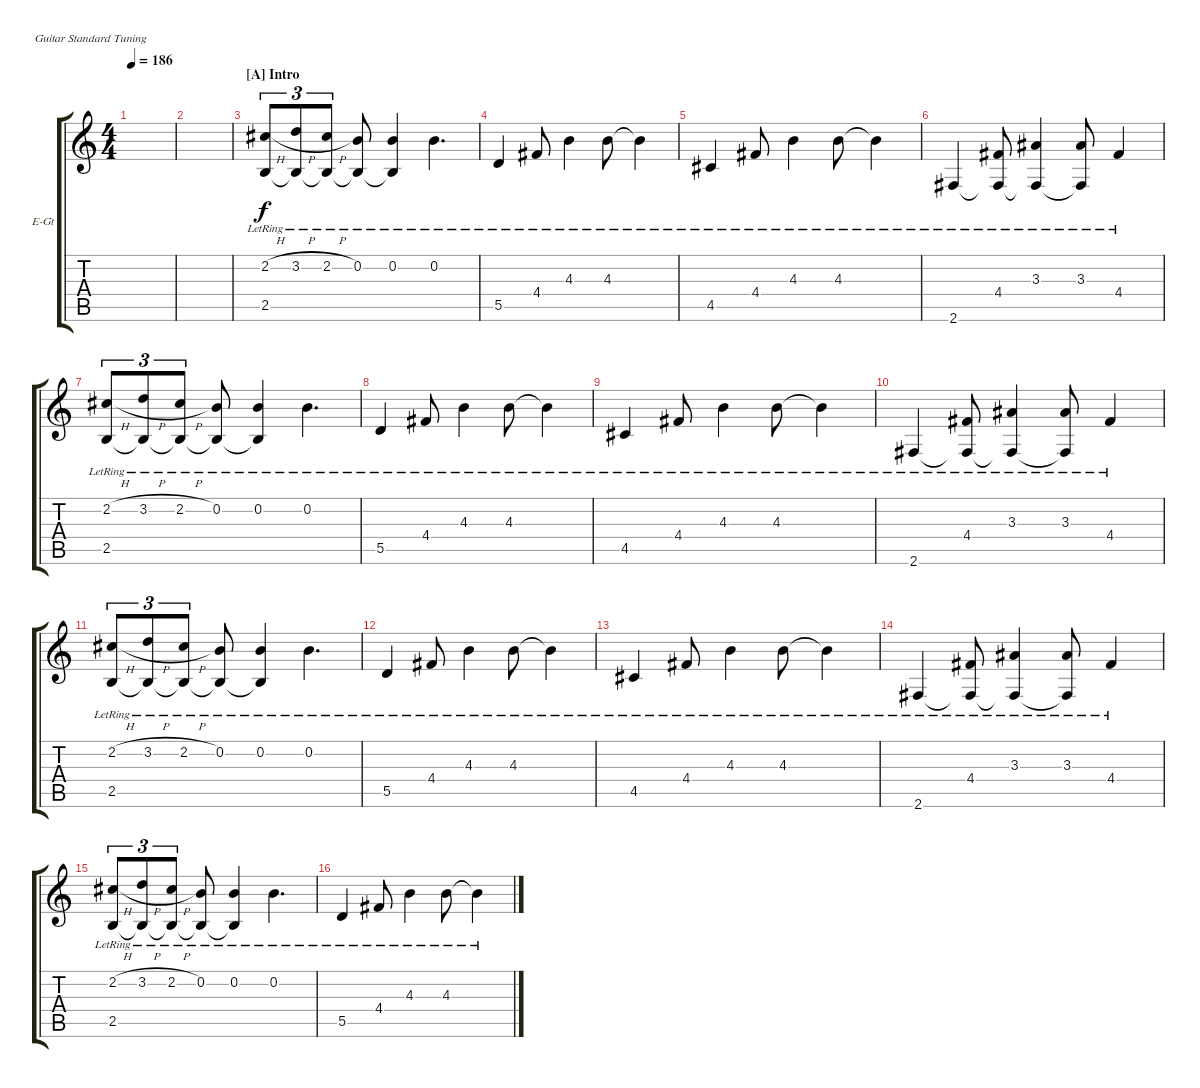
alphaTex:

\defaultSystemsLayout 4
\bracketExtendMode groupsimilarinstruments
\firstSystemTrackNameOrientation horizontal
\otherSystemsTrackNameOrientation horizontal
\track ("Electric Guitar" "E-Gt") {instrument electricguitarclean}
\staff {score tabs}
\tuning (E4 B3 G3 D3 A2 E2)
\ts (4 4)
\tempo 186
\clef g2
\ks c
|
|
\section ("A" "Intro")
\scale
0.485477 (2.2{h lr} 2.5{lr}).8{tu (3 2)} (3.2{h lr} 2.5{lr t}).8{tu (3 2)} (2.2{h lr} 2.5{lr t}).8{tu (3 2)} (0.2{lr} 2.5{lr t}).8 (0.2{lr} 2.5{lr t}).4 0.2{lr}.4{d} |
\scale
0.257261 5.5{lr}.4 4.4{lr}.8 4.3{lr}.4 4.3{lr}.8 4.3{lr t}.4 |
\scale
0.257261 4.5{lr}.4 4.4{lr}.8 4.3{lr}.4 4.3{lr}.8 4.3{lr t}.4 |
\scale
0.333333 2.6{lr}.4 (4.4{lr} 2.6{lr t}).8 (3.3{lr} 2.6{lr t}).4 (3.3{lr} 2.6{lr t}).8 4.4{lr}.4 |
\scale
0.333333 (2.2{h lr} 2.5{lr}).8{tu (3 2)} (3.2{h lr} 2.5{lr t}).8{tu (3 2)} (2.2{h lr} 2.5{lr t}).8{tu (3 2)} (0.2{lr} 2.5{lr t}).8 (0.2{lr} 2.5{lr t}).4 0.2{lr}.4{d} |
\scale
0.333333 5.5{lr}.4 4.4{lr}.8 4.3{lr}.4 4.3{lr}.8 4.3{lr t}.4 |
\scale
0.333333 4.5{lr}.4 4.4{lr}.8 4.3{lr}.4 4.3{lr}.8 4.3{lr t}.4 |
\scale
0.333333 2.6{lr}.4 (4.4{lr} 2.6{lr t}).8 (3.3{lr} 2.6{lr t}).4 (3.3{lr} 2.6{lr t}).8 4.4{lr}.4 |
\scale
0.333333 (2.2{h lr} 2.5{lr}).8{tu (3 2)} (3.2{h lr} 2.5{lr t}).8{tu (3 2)} (2.2{h lr} 2.5{lr t}).8{tu (3 2)} (0.2{lr} 2.5{lr t}).8 (0.2{lr} 2.5{lr t}).4 0.2{lr}.4{d} |
\scale
0.333333 5.5{lr}.4 4.4{lr}.8 4.3{lr}.4 4.3{lr}.8 4.3{lr t}.4 |
\scale
0.333333 4.5{lr}.4 4.4{lr}.8 4.3{lr}.4 4.3{lr}.8 4.3{lr t}.4 |
\scale
0.333333 2.6{lr}.4 (4.4{lr} 2.6{lr t}).8 (3.3{lr} 2.6{lr t}).4 (3.3{lr} 2.6{lr t}).8 4.4{lr}.4 |
\scale
0.333333 (2.2{h lr} 2.5{lr}).8{tu (3 2)} (3.2{h lr} 2.5{lr t}).8{tu (3 2)} (2.2{h lr} 2.5{lr t}).8{tu (3 2)} (0.2{lr} 2.5{lr t}).8 (0.2{lr} 2.5{lr t}).4 0.2{lr}.4{d} |
\scale
0.333333 5.5{lr}.4 4.4{lr}.8 4.3{lr}.4 4.3{lr}.8 4.3{lr t}.4
